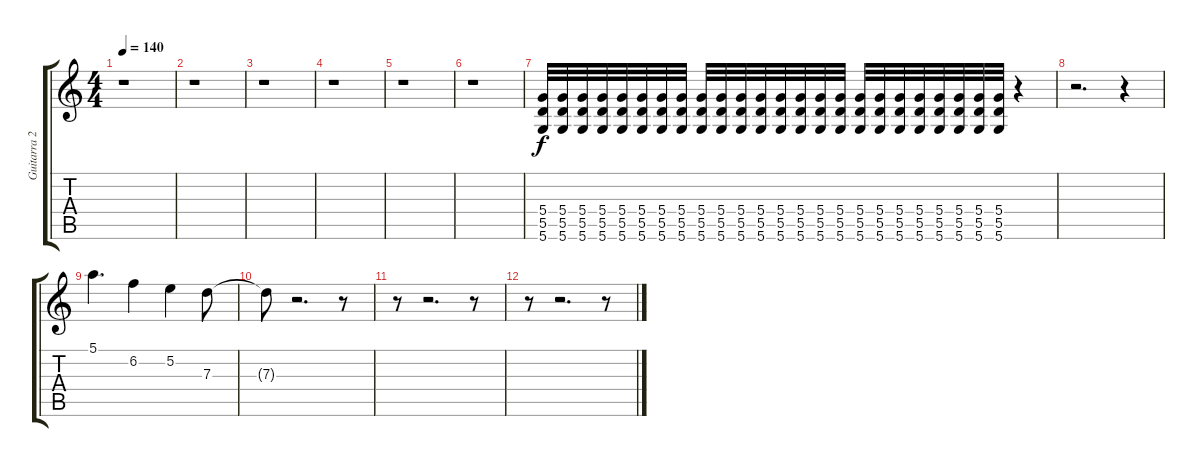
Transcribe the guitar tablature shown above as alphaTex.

\track ("Guitarra 2" "Guitarra 2") {instrument distortionguitar}
\staff {score tabs}
\tuning (E4 B3 G3 D3 A2 D2) {hide}
\ts (4 4)
\tempo 140
\clef g2
\ks c
r.1{dy f} |
r.1 |
r.1 |
r.1 |
r.1 |
r.1 |
(5.4 5.5 5.6).32 (5.4 5.5 5.6).32 (5.4 5.5 5.6).32 (5.4 5.5 5.6).32 (5.4 5.5 5.6).32 (5.4 5.5 5.6).32 (5.4 5.5 5.6).32 (5.4 5.5 5.6).32 (5.4 5.5 5.6).32 (5.4 5.5 5.6).32 (5.4 5.5 5.6).32 (5.4 5.5 5.6).32 (5.4 5.5 5.6).32 (5.4 5.5 5.6).32 (5.4 5.5 5.6).32 (5.4 5.5 5.6).32 (5.4 5.5 5.6).32 (5.4 5.5 5.6).32 (5.4 5.5 5.6).32 (5.4 5.5 5.6).32 (5.4 5.5 5.6).32 (5.4 5.5 5.6).32 (5.4 5.5 5.6).32 (5.4 5.5 5.6).32 r.4 |
r.2{d} r.4 |
5.1.4{d} 6.2.4 5.2.4 7.3.8 |
7.3{t}.8 r.2{d} r.8 |
r.8 r.2{d} r.8 |
r.8 r.2{d} r.8
